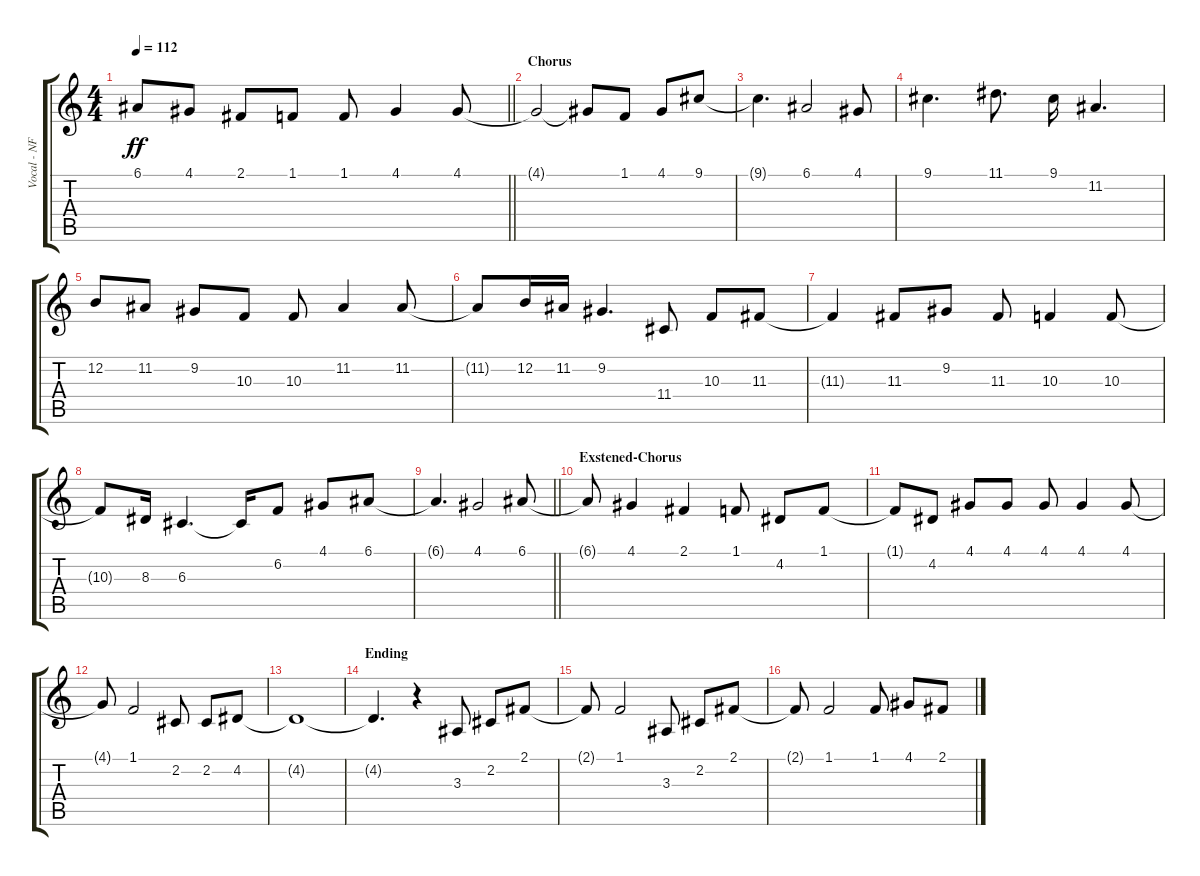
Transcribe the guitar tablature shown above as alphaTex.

\track ("Vocal - NF" "Vocal - NF") {instrument lead1square}
\staff {score tabs}
\tuning (E4 B3 G3 D3 A2 E2) {hide}
\ts (4 4)
\tempo 112
\clef g2
\barLineRight lightlight
\ks c
6.1{t}.8{dy ff} 4.1.8 2.1.8 1.1.8 1.1.8 4.1.4 4.1.8 |
\section ("" "Chorus")
4.1{t}.2 4.1{t}.8 1.1.8 4.1.8 9.1.8 |
9.1{t}.4{d} 6.1.2 4.1.8 |
9.1.4{d} 11.1.8{d} 9.1.16 11.2.4{d} |
12.2.8 11.2.8 9.2.8 10.3.8 10.3.8 11.2.4 11.2.8 |
11.2{t}.8 12.2.16 11.2.16 9.2.4{d} 11.4.8 10.3.8 11.3.8 |
11.3{t}.4 11.3.8 9.2.8 11.3.8 10.3.4 10.3.8 |
10.3{t}.8 8.3.16 6.3.4{d} 6.3{t}.16 6.2.8 4.1.8 6.1.8 |
\barLineRight lightlight
6.1{t}.4{d} 4.1.2 6.1.8 |
\section ("" "Exstened-Chorus")
6.1{t}.8 4.1.4 2.1.4 1.1.8 4.2.8 1.1.8 |
1.1{t}.8 4.2.8 4.1.8 4.1.8 4.1.8 4.1.4 4.1.8 |
4.1{t}.8 1.1.2 2.2.8 2.2.8 4.2.8 |
4.2{t}.1 |
\section ("" "Ending")
4.2{t}.4{d} r.4 3.3.8 2.2.8 2.1.8 |
2.1{t}.8 1.1.2 3.3.8 2.2.8 2.1.8 |
2.1{t}.8 1.1.2 1.1.8 4.1.8 2.1.8
